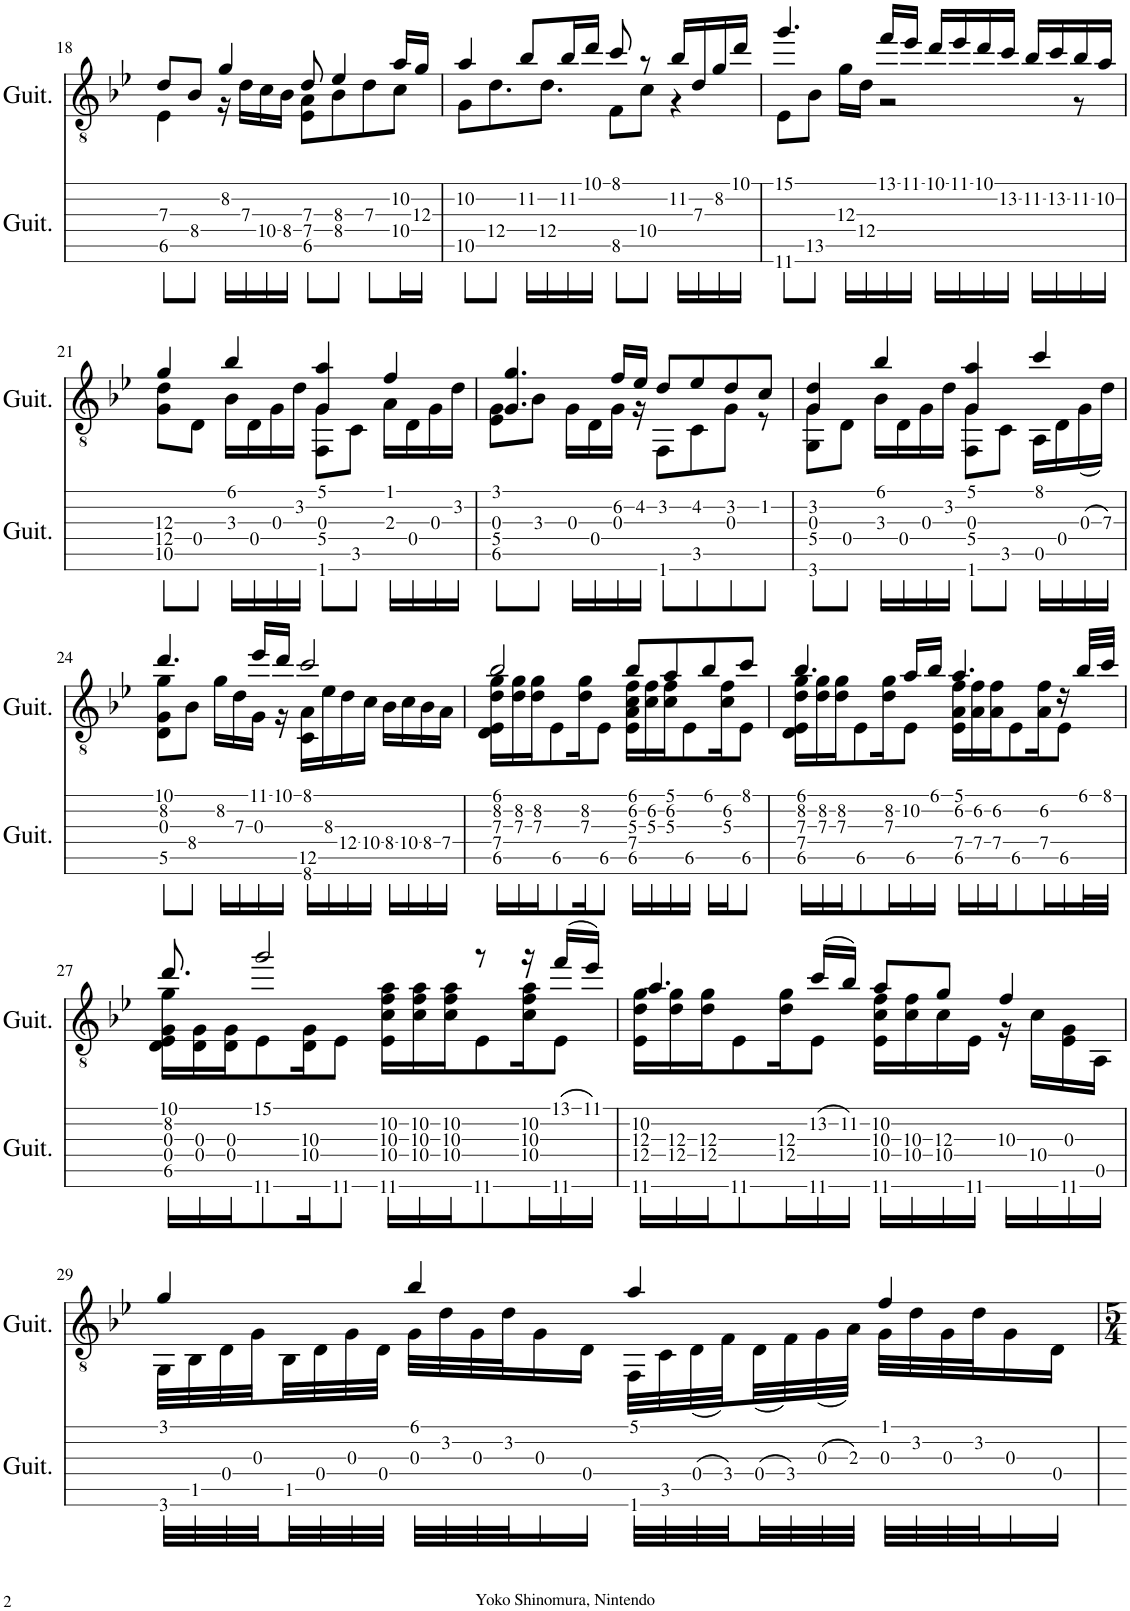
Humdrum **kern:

**kern	**kern
*part2	*part1
*staff2	*staff1
*I"Guitare classique	*I"Guitare classique
*I'Guit.	*I'Guit.
!!LO:PB:g=z
*	*clefGv2
*k[b-e-]	*k[b-e-]
*M4/4	*M4/4
=18	=18
*	*^
8E-\ 8d\L	8d/L	4E-\
8B-\J	8B-/J	.
16g\LL	4g/	16r
16d\	.	16d\LL
16c\	.	16c\
16B-\JJ	.	16B-\JJ
8E-\ 8A\ 8d\L	8d/	8E-\ 8A\L
8B-\ 8e-\J	4e-/	8B-\
8d\L	.	8d\
16c\ 16a\L	16a/LL	8c\J
16g\JJ	16g/JJ	.
=19	=19	=19
8G\ 8a\L	4a/	8G\L
8d\J	.	8.d\
16b-\LL	8b-/L	.
16d\	.	8.d\J
16b-\	16b-/L	.
16dd\JJ	16dd/JJ	.
8F\ 8cc\L	8cc/	8F\L
8c\J	8r	8c\J
16b-\LL	16b-/LL	4r
16d\	16d/	.
16g\	16g/	.
16dd\JJ	16dd/JJ	.
=20	=20	=20
8E-\ 8gg\L	4.gg/	8E-\L
8B-\J	.	8B-\J
16g\LL	.	16g\LL
16d\	.	16d\JJ
16ff\	16ff/LL	2r
16ee-\JJ	16ee-/JJ	.
16dd\LL	16dd/LL	.
16ee-\	16ee-/	.
16dd\	16dd/	.
16cc\JJ	16cc/JJ	.
16b-\LL	16b-/LL	.
16cc\	16cc/	.
16b-\	16b-/	8r
16a\JJ	16a/JJ	.
!!LO:LB:g=z	!!
=21	=21	=21
8G\ 8d\ 8g\L	4g/	8G\ 8d\L
8D\J	.	8D\J
16B-\ 16b-\LL	4b-/	16B-\LL
16D\	.	16D\
16G\	.	16G\
16d\JJ	.	16d\JJ
8FF\ 8G\ 8G\ 8a\L	4G/ 4a/	8FF\ 8G\L
8C\J	.	8C\J
16A\ 16f\LL	4f/	16A\LL
16D\	.	16D\
16G\	.	16G\
16d\JJ	.	16d\JJ
=22	=22	=22
8E-\ 8G\ 8G\ 8g\L	4.G/ 4.g/	8E-\ 8G\L
8B-\J	.	8B-\J
16G\LL	.	16G\LL
16D\	.	16D\
16G\ 16f\	16f/LL	16G\JJ
16e-\JJ	16e-/JJ	16r
8FF\ 8d\L	8d/L	8FF\L
8C\ 8e-\	8e-/	8C\
8G\ 8d\	8d/	8G\J
8c\J	8c/J	8r
=23	=23	=23
8GG\ 8G\ 8G\ 8d\L	4G/ 4d/	8GG\ 8G\L
8D\J	.	8D\J
16B-\ 16b-\LL	4b-/	16B-\LL
16D\	.	16D\
16G\	.	16G\
16d\JJ	.	16d\JJ
8FF\ 8G\ 8G\ 8a\L	4G/ 4a/	8FF\ 8G\L
8C\J	.	8C\J
16AA\ 16cc\LL	4cc/	16AA\LL
16D\	.	16D\
(16G\	.	(16G\
16d\JJ)	.	16d\JJ)
!!LO:LB:g=z	!!
=24	=24	=24
8D\ 8G\ 8g\ 8dd\L	4.dd/	8D\ 8G\ 8g\L
8B-\J	.	8B-\J
16g\LL	.	16g\LL
16d\	.	16d\
16G\ 16ee-\	16ee-/LL	16G\JJ
16dd\JJ	16dd/JJ	16r
16C\ 16A\ 16cc\LL	2cc/	16C\ 16A\LL
16e-\	.	16e-\
16d\	.	16d\
16c\JJ	.	16c\JJ
16B-\LL	.	16B-\LL
16c\	.	16c\
16B-\	.	16B-\
16A\JJ	.	16A\JJ
=25	=25	=25
16E-\ 16A\ 16d\ 16g\ 16b-\LL	2b-/	16D\ 16E-\ 16d\ 16g\LL
16d\ 16g\	.	16d\ 16g\
16d\ 16g\J	.	16d\ 16g\J
8E-\	.	8E-\
16d\ 16g\K	.	16d\ 16g\K
8E-\J	.	8E-\J
16E-\ 16A\ 16c\ 16f\ 16b-\LL	8b-/L	16E-\ 16A\ 16c\ 16f\LL
16c\ 16f\	.	16c\ 16f\
16c\ 16f\ 16a\	8a/	16c\ 16f\J
16E-\JJ	.	8E-\
16b-\LL	8b-/	.
16c\ 16f\J	.	16c\ 16f\K
8E-\ 8cc\J	8cc/J	8E-\J
=26	=26	=26
16E-\ 16A\ 16d\ 16g\ 16b-\LL	4.b-/	16D\ 16E-\ 16d\ 16g\LL
16d\ 16g\	.	16d\ 16g\
16d\ 16g\J	.	16d\ 16g\J
8E-\	.	8E-\
16d\ 16g\L	.	16d\ 16g\K
16E-\ 16a\	16a/LL	8E-\J
16b-\JJ	16b-/JJ	.
16E-\ 16A\ 16f\ 16a\LL	4.a/	16E-\ 16A\ 16f\LL
16A\ 16f\	.	16A\ 16f\
16A\ 16f\J	.	16A\ 16f\J
8E-\	.	8E-\
16A\ 16f\L	.	16A\ 16f\K
16E-\	16r	8E-\J
32b-\L	32b-/LLL	.
32cc\JJJ	32cc/JJJ	.
!!LO:LB:g=z	!!
=27	=27	=27
16E-\ 16D\ 16G\ 16g\ 16dd\LL	8.dd/	16D\ 16E-\ 16G\ 16g\LL
16D\ 16G\	.	16D\ 16G\
16D\ 16G\J	.	16D\ 16G\J
8E-\ 8gg\	2gg/	8E-\
16c\ 16f\K	.	16D\ 16G\K
8E-\J	.	8E-\J
16E-\ 16c\ 16f\ 16a\LL	.	16E-\ 16c\ 16f\ 16a\LL
16c\ 16f\ 16a\	.	16c\ 16f\ 16a\
16c\ 16f\ 16a\J	.	16c\ 16f\ 16a\J
8E-\	8r	8E-\
16c\ 16f\ 16a\L	16r	16c\ 16f\ 16a\K
(16E-\ 16ff\	(16ff/LL	8E-\J
16ee-\JJ)	16ee-/JJ)	.
=28	=28	=28
16E-\ 16d\ 16g\ 16a\LL	4.a/	16E-\ 16d\ 16g\LL
16d\ 16g\	.	16d\ 16g\
16d\ 16g\J	.	16d\ 16g\J
8E-\	.	8E-\
16d\ 16g\L	.	16d\ 16g\K
(16E-\ 16cc\	(16cc/LL	8E-\J
16b-\JJ)	16b-/JJ)	.
16E-\ 16c\ 16f\ 16a\LL	8a/L	16E-\ 16c\ 16f\LL
16c\ 16f\	.	16c\ 16f\
16c\ 16g\	8g/J	16c\
16E-\JJ	.	16E-\JJ
16f\LL	4f/	16r
16c\	.	16c\LL
16E-\ 16G\	.	16E-\ 16G\
16AA\JJ	.	16AA\JJ
!!LO:LB:g=z	!!
=29	=29	=29
32GG\ 32g\LLL	4g/	32GG\LLL
32BB-\	.	32BB-\
32D\	.	32D\
32G\	.	32G\
32BB-\	.	32BB-\
32D\	.	32D\
32G\	.	32G\
32D\JJJ	.	32D\JJJ
32G\ 32b-\LLL	4b-/	32G\LLL
32d\	.	32d\
32G\	.	32G\
32d\J	.	32d\J
16G\	.	16G\
16D\JJ	.	16D\JJ
32FF\ 32a\LLL	4a/	32FF\LLL
32C\	.	32C\
(32D\	.	(32D\
32F\)	.	32F\)
(32D\	.	(32D\
32F\)	.	32F\)
(32G\	.	(32G\
32A\JJJ)	.	32A\JJJ)
32G\ 32f\LLL	4f/	32G\LLL
32d\	.	32d\
32G\	.	32G\
32d\J	.	32d\J
16G\	.	16G\
16D\JJ	.	16D\JJ
*	*v	*v
=	=
*-	*-
